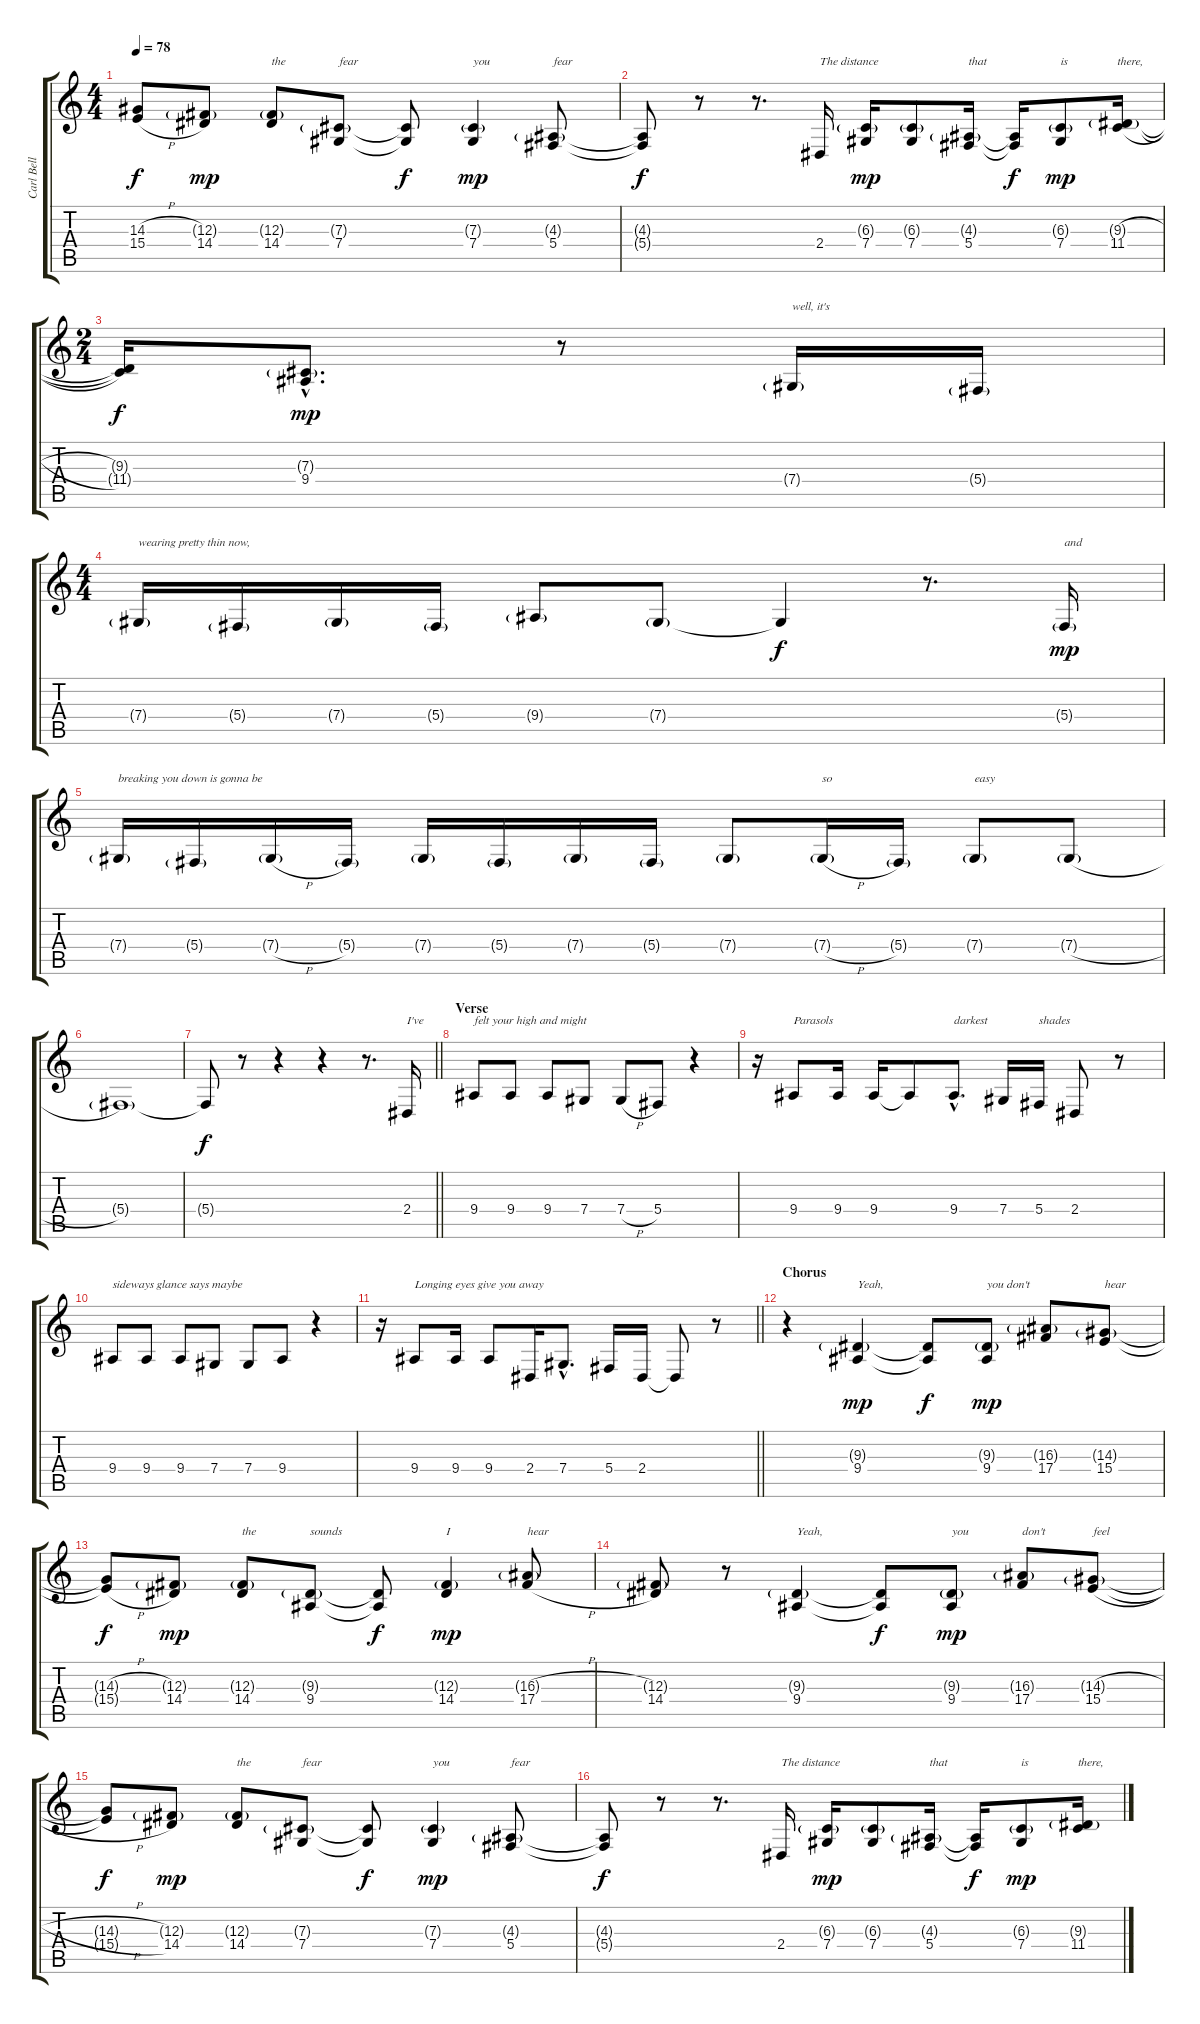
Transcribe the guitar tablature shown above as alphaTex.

\track ("Carl Bell (Backing Vocals)" "Carl Bell ") {instrument harmonica}
\staff {score tabs}
\tuning (Eb4 Bb3 Gb3 Db3 Ab2 Eb2) {hide}
\ts (4 4)
\tempo 78
\clef g2
\ks c
(14.3{h t} 15.4{h t}).8{dy f} (12.3{g} 14.4).8{dy mp} (12.3{g} 14.4).8{txt "the"} (7.3{g} 7.4).8{txt "fear"} (7.3{t} 7.4{t}).8{dy f} (7.3{g} 7.4).4{txt "you" dy mp} (4.3{g} 5.4).8{txt "fear"} |
(4.3{t} 5.4{t}).8{dy f} r.8 r.8{d} 2.4.16{txt "The distance"} (6.3{g} 7.4).16{dy mp} (6.3{g} 7.4).8 (4.3{g} 5.4).16{txt "that"} (4.3{t} 5.4{t}).16{dy f} (6.3{g} 7.4).8{txt "is" dy mp} (9.3{h g} 11.4{h}).16{txt "there,"} |
\ts (2 4)
(9.3{t} 11.4{t}).16{dy f} (7.3{g hac} 9.4{hac}).8{d dy mp} r.8 7.4{g}.16{txt "well, it's"} 5.4{g}.16 |
\ts (4 4)
7.4{g}.16{txt "wearing pretty thin now,"} 5.4{g}.16 7.4{g}.16 5.4{g}.16 9.4{g}.8 7.4{g}.8 7.4{t}.4{dy f} r.8{d} 5.4{g}.16{txt "and" dy mp} |
7.4{g}.16{txt "breaking you down is gonna be"} 5.4{g}.16 7.4{h g}.16 5.4{g}.16 7.4{g}.16 5.4{g}.16 7.4{g}.16 5.4{g}.16 7.4{g}.8 7.4{h g}.16{txt "so"} 5.4{g}.16 7.4{g}.8{txt "easy"} 7.4{h g}.8 |
5.4{g}.1 |
\barLineRight lightlight
5.4{t}.8{dy f} r.8 r.4 r.4 r.8{d volume 16} 2.4.16{txt "I've"} |
\section ("" "Verse")
9.4.8{txt "felt your high and might"} 9.4.8 9.4.8 7.4.8 7.4{h}.8 5.4.8 r.4 |
r.16 9.4.8{txt "Parasols"} 9.4.16 9.4.16 9.4{t}.8 9.4{hac}.8{d txt "darkest"} 7.4.16 5.4.16{txt "shades"} 2.4.8 r.8 |
9.4.8{txt "sideways glance says maybe"} 9.4.8 9.4.8 7.4.8 7.4.8 9.4.8 r.4 |
\barLineRight lightlight
r.16 9.4.8{txt "Longing eyes give you away"} 9.4.16 9.4.8 2.4.16 7.4{hac}.8{d} 5.4.16 2.4.16 2.4{t}.8 r.8 |
\section ("" "Chorus")
r.4{volume 14} (9.3{g} 9.4).4{txt "Yeah," dy mp} (9.3{t} 9.4{t}).8{dy f} (9.3{g} 9.4).8{txt "you don't" dy mp} (16.3{g} 17.4).8 (14.3{g} 15.4).8{txt "hear"} |
(14.3{h t} 15.4{h t}).8{dy f} (12.3{g} 14.4).8{dy mp} (12.3{g} 14.4).8{txt "the"} (9.3{g} 9.4).8{txt "sounds"} (9.3{t} 9.4{t}).8{dy f} (12.3{g} 14.4).4{txt "I" dy mp} (16.3{h g} 17.4{h}).8{txt "hear"} |
(12.3{g} 14.4).8 r.8 (9.3{g} 9.4).4{txt "Yeah,"} (9.3{t} 9.4{t}).8{dy f} (9.3{g} 9.4).8{txt "you" dy mp} (16.3{g} 17.4).8{txt "don't"} (14.3{h g} 15.4{h}).8{txt "feel"} |
(14.3{h t} 15.4{h t}).8{dy f} (12.3{g} 14.4).8{dy mp} (12.3{g} 14.4).8{txt "the"} (7.3{g} 7.4).8{txt "fear"} (7.3{t} 7.4{t}).8{dy f} (7.3{g} 7.4).4{txt "you" dy mp} (4.3{g} 5.4).8{txt "fear"} |
(4.3{t} 5.4{t}).8{dy f} r.8 r.8{d} 2.4.16{txt "The distance"} (6.3{g} 7.4).16{dy mp} (6.3{g} 7.4).8 (4.3{g} 5.4).16{txt "that"} (4.3{t} 5.4{t}).16{dy f} (6.3{g} 7.4).8{txt "is" dy mp} (9.3{h g} 11.4{h}).16{txt "there,"}
